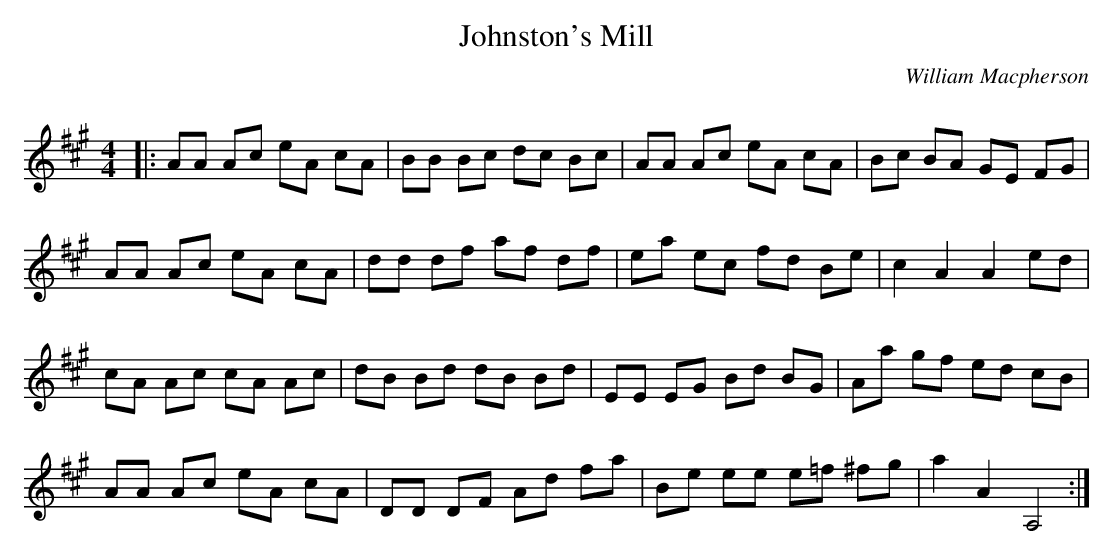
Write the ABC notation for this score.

X:1
T: Johnston's Mill
C:William Macpherson
Q: 232
K:A
M:4/4
L:1/8
|:AA Ac eA cA|BB Bc dc Bc|AA Ac eA cA|Bc BA GE FG|
AA Ac eA cA|dd df af df|ea ec fd Be|c2 A2 A2 ed|
cA Ac cA Ac|dB Bd dB Bd|EE EG Bd BG|Aa gf ed cB|
AA Ac eA cA|DD DF Ad fa|Be ee e=f ^fg|a2 A2 A,4:|
